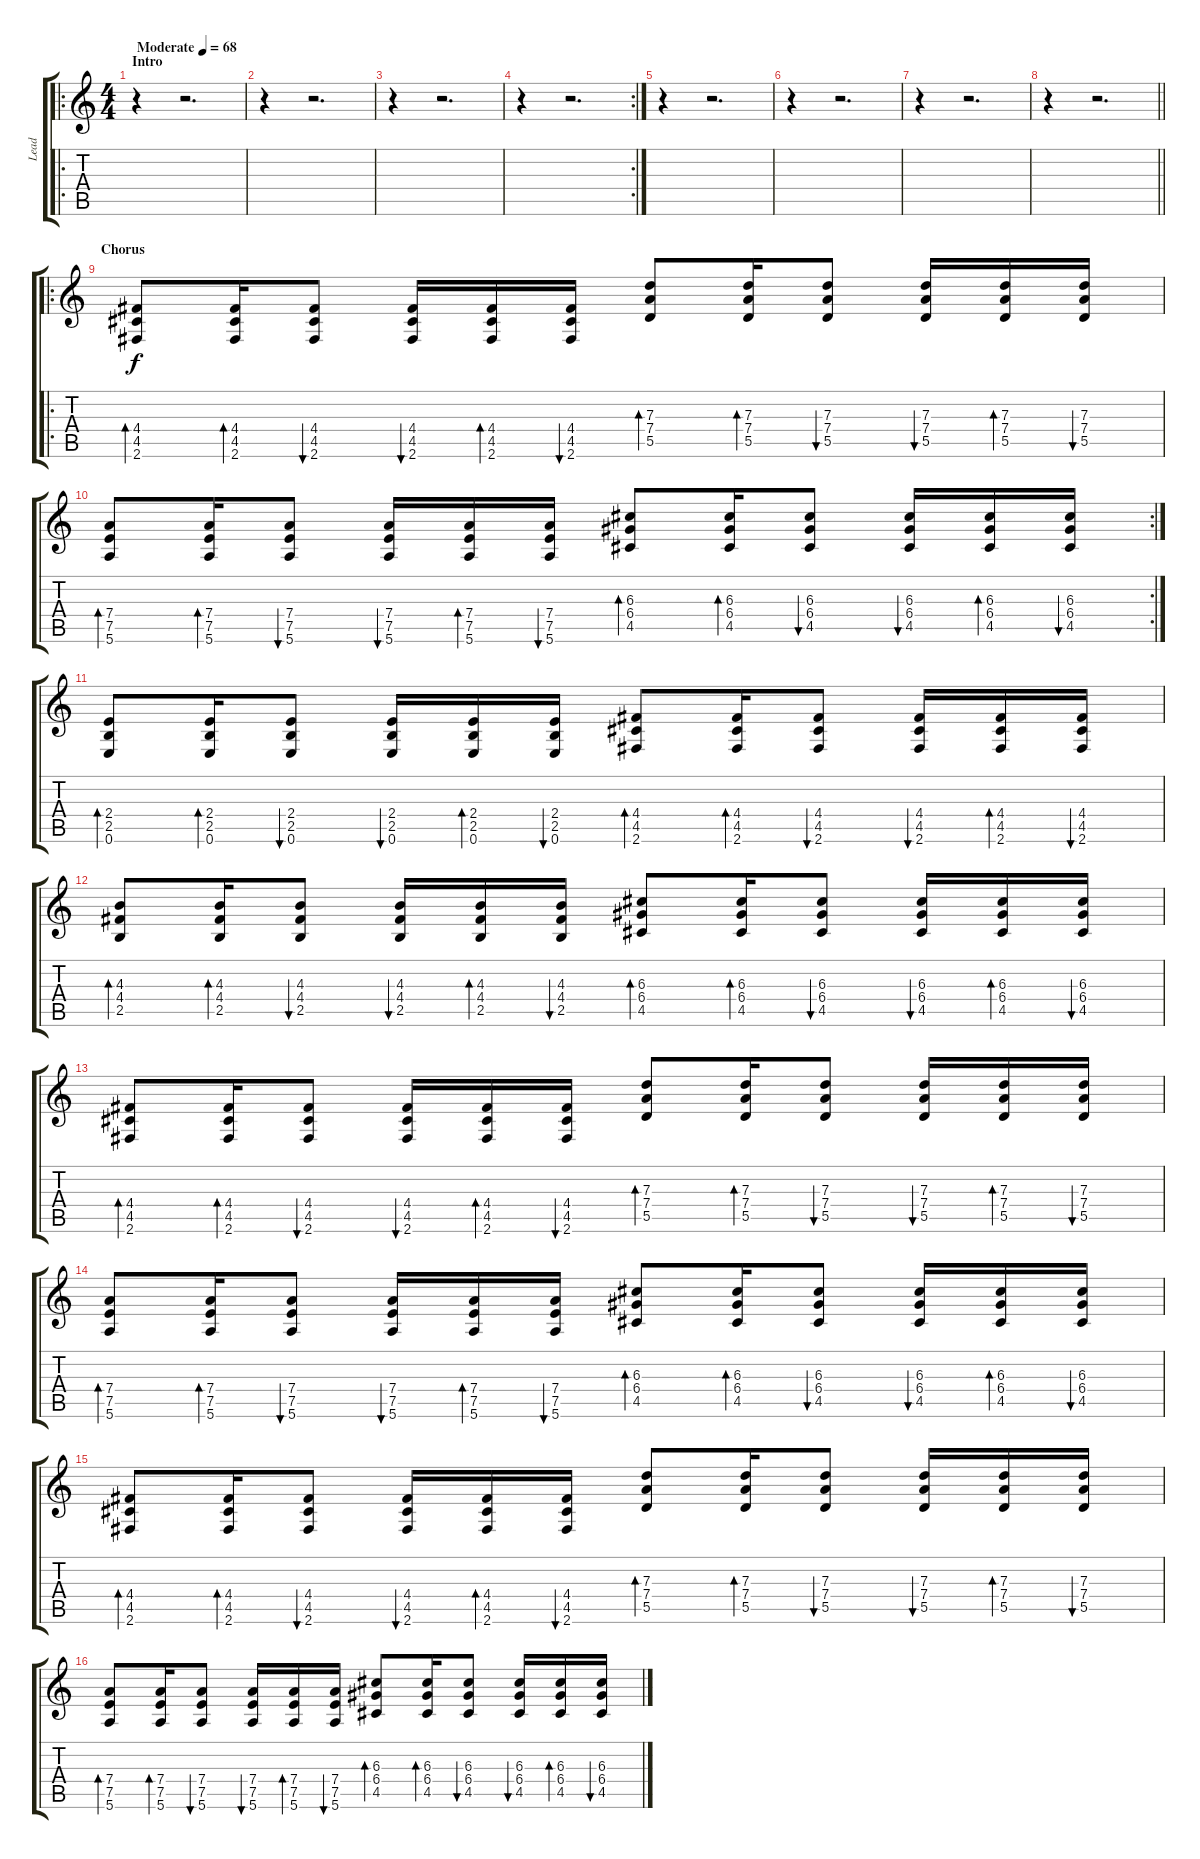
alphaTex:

\track ("Lead" "Lead") {instrument acousticguitarsteel}
\staff {score tabs}
\tuning (E4 B3 G3 D3 A2 E2) {hide}
\ro
\ts (4 4)
\section ("" "Intro")
\tempo (68 "Moderate")
\clef g2
\ks c
r.4{dy f instrument acousticguitarsteel} r.2{d} |
r.4 r.2{d} |
r.4 r.2{d} |
\rc 2
r.4 r.2{d} |
r.4 r.2{d} |
r.4 r.2{d} |
r.4 r.2{d} |
\barLineRight lightlight
r.4 r.2{d} |
\ro
\section ("" "Chorus")
(4.4 4.5 2.6).8{bd 60} (4.4 4.5 2.6).16{bd 60} (4.4 4.5 2.6).8{bu 60} (4.4 4.5 2.6).16{bu 60} (4.4 4.5 2.6).16{bd 60} (4.4 4.5 2.6).16{bu 60} (7.3 7.4 5.5).8{bd 60} (7.3 7.4 5.5).16{bd 60} (7.3 7.4 5.5).8{bu 60} (7.3 7.4 5.5).16{bu 60} (7.3 7.4 5.5).16{bd 60} (7.3 7.4 5.5).16{bu 60} |
\rc 2
(7.4 7.5 5.6).8{bd 60} (7.4 7.5 5.6).16{bd 60} (7.4 7.5 5.6).8{bu 60} (7.4 7.5 5.6).16{bu 60} (7.4 7.5 5.6).16{bd 60} (7.4 7.5 5.6).16{bu 60} (6.3 6.4 4.5).8{bd 60} (6.3 6.4 4.5).16{bd 60} (6.3 6.4 4.5).8{bu 60} (6.3 6.4 4.5).16{bu 60} (6.3 6.4 4.5).16{bd 60} (6.3 6.4 4.5).16{bu 60} |
(2.4 2.5 0.6).8{bd 60} (2.4 2.5 0.6).16{bd 60} (2.4 2.5 0.6).8{bu 60} (2.4 2.5 0.6).16{bu 60} (2.4 2.5 0.6).16{bd 240} (2.4 2.5 0.6).16{bu 240} (4.4 4.5 2.6).8{bd 60} (4.4 4.5 2.6).16{bd 60} (4.4 4.5 2.6).8{bu 60} (4.4 4.5 2.6).16{bu 240} (4.4 4.5 2.6).16{bd 60} (4.4 4.5 2.6).16{bu 60} |
(4.3 4.4 2.5).8{bd 60} (4.3 4.4 2.5).16{bd 60} (4.3 4.4 2.5).8{bu 60} (4.3 4.4 2.5).16{bu 60} (4.3 4.4 2.5).16{bd 60} (4.3 4.4 2.5).16{bu 60} (6.3 6.4 4.5).8{bd 60} (6.3 6.4 4.5).16{bd 60} (6.3 6.4 4.5).8{bu 60} (6.3 6.4 4.5).16{bu 60} (6.3 6.4 4.5).16{bd 60} (6.3 6.4 4.5).16{bu 60} |
(4.4 4.5 2.6).8{bd 60} (4.4 4.5 2.6).16{bd 60} (4.4 4.5 2.6).8{bu 60} (4.4 4.5 2.6).16{bu 60} (4.4 4.5 2.6).16{bd 60} (4.4 4.5 2.6).16{bu 60} (7.3 7.4 5.5).8{bd 60} (7.3 7.4 5.5).16{bd 60} (7.3 7.4 5.5).8{bu 60} (7.3 7.4 5.5).16{bu 60} (7.3 7.4 5.5).16{bd 60} (7.3 7.4 5.5).16{bu 60} |
(7.4 7.5 5.6).8{bd 60} (7.4 7.5 5.6).16{bd 60} (7.4 7.5 5.6).8{bu 60} (7.4 7.5 5.6).16{bu 60} (7.4 7.5 5.6).16{bd 60} (7.4 7.5 5.6).16{bu 60} (6.3 6.4 4.5).8{bd 60} (6.3 6.4 4.5).16{bd 60} (6.3 6.4 4.5).8{bu 60} (6.3 6.4 4.5).16{bu 60} (6.3 6.4 4.5).16{bd 60} (6.3 6.4 4.5).16{bu 60} |
(4.4 4.5 2.6).8{bd 60} (4.4 4.5 2.6).16{bd 60} (4.4 4.5 2.6).8{bu 60} (4.4 4.5 2.6).16{bu 60} (4.4 4.5 2.6).16{bd 60} (4.4 4.5 2.6).16{bu 60} (7.3 7.4 5.5).8{bd 60} (7.3 7.4 5.5).16{bd 60} (7.3 7.4 5.5).8{bu 60} (7.3 7.4 5.5).16{bu 60} (7.3 7.4 5.5).16{bd 60} (7.3 7.4 5.5).16{bu 60} |
(7.4 7.5 5.6).8{bd 60} (7.4 7.5 5.6).16{bd 60} (7.4 7.5 5.6).8{bu 60} (7.4 7.5 5.6).16{bu 60} (7.4 7.5 5.6).16{bd 240} (7.4 7.5 5.6).16{bu 240} (6.3 6.4 4.5).8{bd 60} (6.3 6.4 4.5).16{bd 60} (6.3 6.4 4.5).8{bu 60} (6.3 6.4 4.5).16{bu 60} (6.3 6.4 4.5).16{bd 60} (6.3 6.4 4.5).16{bu 60}
